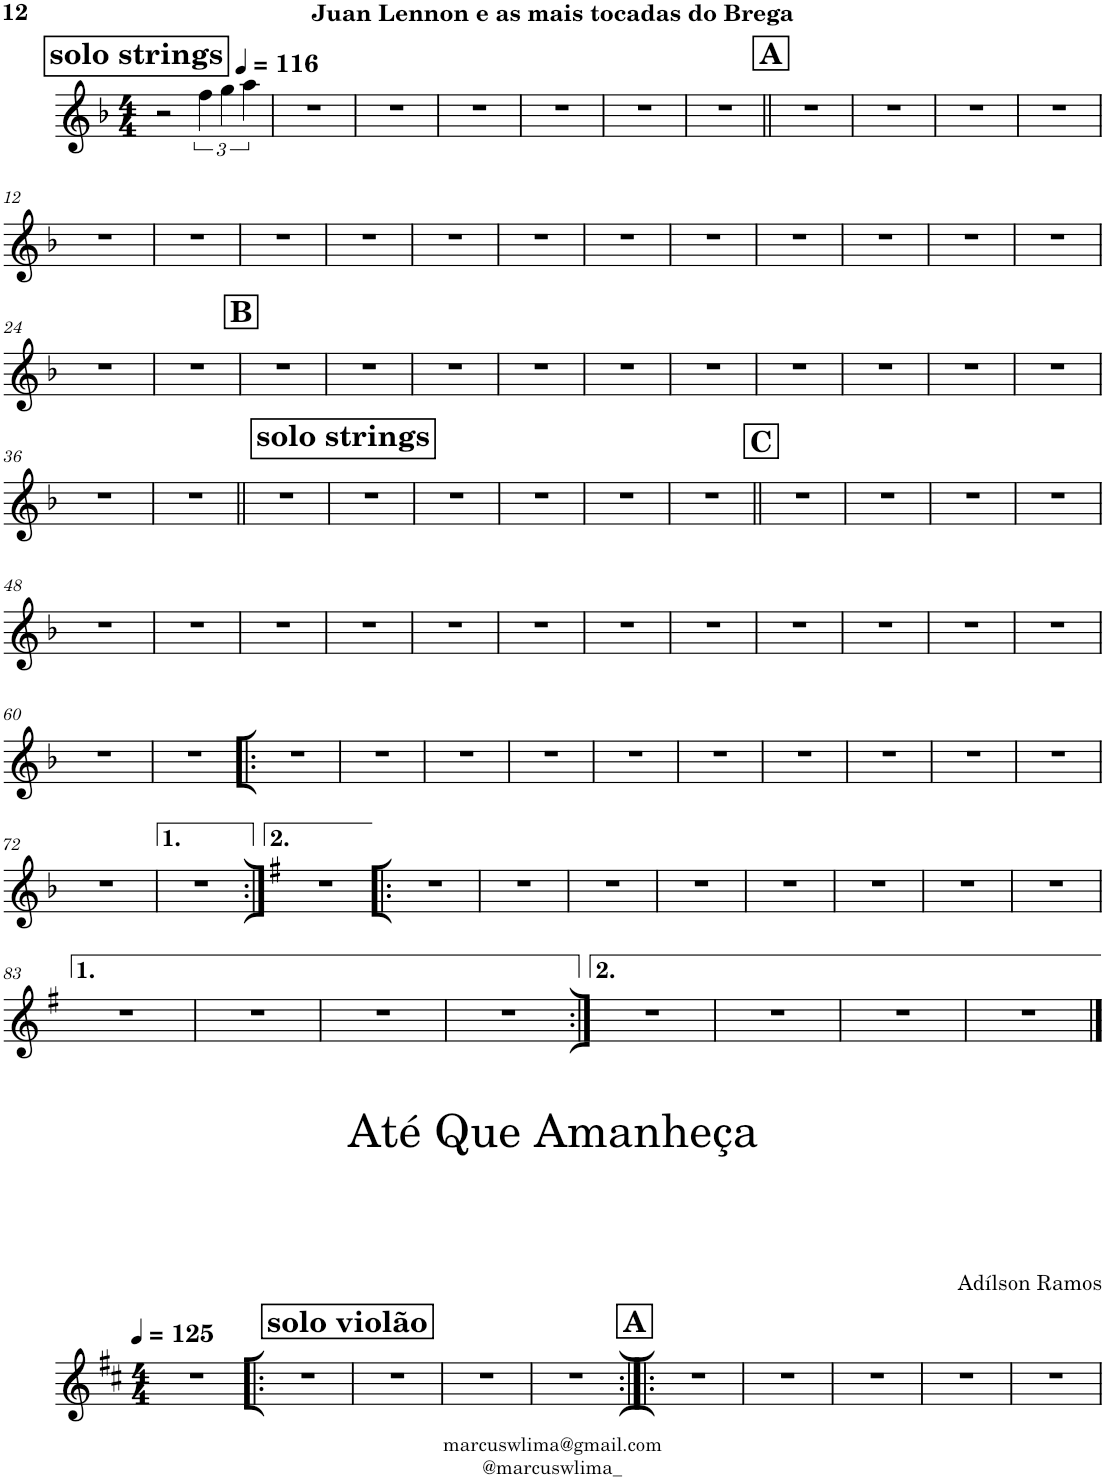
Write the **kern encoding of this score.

**kern
*part1
*staff1
*I"Voice
*I'Vo.
!!LO:PB:g=z
*clefG2
*k[b-]
*M4/4
*MM116
!!LO:REH:place=s1:a:B:cj:fs=14:t=solo strings
=1
2r
6ff\
6gg\
6aa\
=2
1r
=3
1r
=4
1r
=5
1r
=6
1r
=7
1r
!!LO:REH:place=s1:a:B:cj:fs=14:t=A
=8||
1r
=9
1r
=10
1r
=11
1r
!!LO:LB:g=z
=12
1r
=13
1r
=14
1r
=15
1r
=16
1r
=17
1r
=18
1r
=19
1r
=20
1r
=21
1r
=22
1r
=23
1r
!!LO:LB:g=z
=24
1r
=25
1r
!!LO:REH:place=s1:a:B:cj:fs=14:t=B
=26
1r
=27
1r
=28
1r
=29
1r
=30
1r
=31
1r
=32
1r
=33
1r
=34
1r
=35
1r
!!LO:LB:g=z
=36
1r
=37
1r
!!LO:REH:place=s1:a:B:cj:fs=14:t=solo strings
=38||
1r
=39
1r
=40
1r
=41
1r
=42
1r
=43
1r
!!LO:REH:place=s1:a:B:cj:fs=14:t=C
=44||
1r
=45
1r
=46
1r
=47
1r
!!LO:LB:g=z
=48
1r
=49
1r
=50
1r
=51
1r
=52
1r
=53
1r
=54
1r
=55
1r
=56
1r
=57
1r
=58
1r
=59
1r
!!LO:LB:g=z
=60
1r
=61
1r
=62!|:
1r
=63
1r
=64
1r
=65
1r
=66
1r
=67
1r
=68
1r
=69
1r
=70
1r
=71
1r
!!LO:LB:g=z
=72
1r
=73
1r
=74:|!
*k[f#]
1r
=75!|:
1r
=76
1r
=77
1r
=78
1r
=79
1r
=80
1r
=81
1r
=82
1r
!!LO:LB:g=z
=83
1r
=84
1r
=85
1r
=86
1r
=87:|!
1r
=88
1r
=89
1r
=90
1r
!!LO:LB:g=z
==1
*k[f#c#]
*M4/4
*MM125
1r
!!LO:REH:place=s1:a:B:cj:fs=14:t=solo violão
=2!|:
1r
=3
1r
=4
1r
=5
1r
!!LO:REH:place=s1:a:B:cj:fs=14:t=A
=6:|!|:
1r
=7
1r
=8
1r
=9
1r
=10
1r
=
*-
